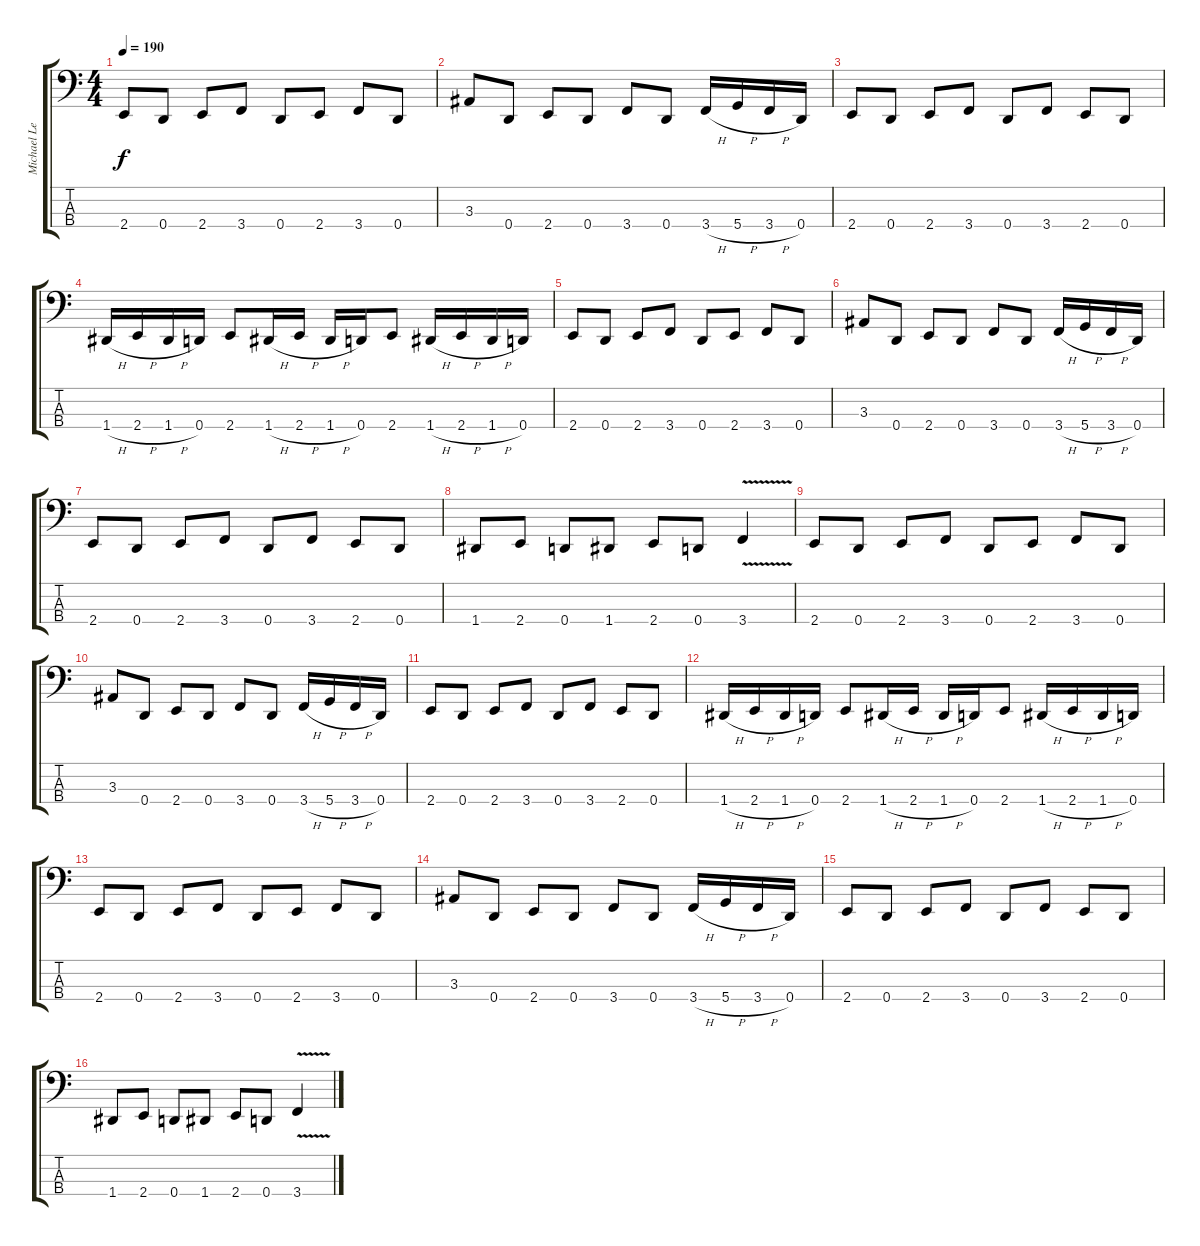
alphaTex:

\track ("Michael LePond - Bass Guitar" "Michael Le") {instrument electricbassfinger}
\staff {score tabs}
\tuning (F2 C2 G1 D1) {hide}
\ts (4 4)
\tempo 190
\clef f4
\ks c
2.4.8{dy f} 0.4.8 2.4.8 3.4.8 0.4.8 2.4.8 3.4.8 0.4.8 |
3.3.8 0.4.8 2.4.8 0.4.8 3.4.8 0.4.8 3.4{h}.16 5.4{h}.16 3.4{h}.16 0.4.16 |
2.4.8 0.4.8 2.4.8 3.4.8 0.4.8 3.4.8 2.4.8 0.4.8 |
1.4{h}.16 2.4{h}.16 1.4{h}.16 0.4.16 2.4.8 1.4{h}.16 2.4{h}.16 1.4{h}.16 0.4.16 2.4.8 1.4{h}.16 2.4{h}.16 1.4{h}.16 0.4.16 |
2.4.8 0.4.8 2.4.8 3.4.8 0.4.8 2.4.8 3.4.8 0.4.8 |
3.3.8 0.4.8 2.4.8 0.4.8 3.4.8 0.4.8 3.4{h}.16 5.4{h}.16 3.4{h}.16 0.4.16 |
2.4.8 0.4.8 2.4.8 3.4.8 0.4.8 3.4.8 2.4.8 0.4.8 |
1.4.8 2.4.8 0.4.8 1.4.8 2.4.8 0.4.8 3.4{v}.4 |
2.4.8 0.4.8 2.4.8 3.4.8 0.4.8 2.4.8 3.4.8 0.4.8 |
3.3.8 0.4.8 2.4.8 0.4.8 3.4.8 0.4.8 3.4{h}.16 5.4{h}.16 3.4{h}.16 0.4.16 |
2.4.8 0.4.8 2.4.8 3.4.8 0.4.8 3.4.8 2.4.8 0.4.8 |
1.4{h}.16 2.4{h}.16 1.4{h}.16 0.4.16 2.4.8 1.4{h}.16 2.4{h}.16 1.4{h}.16 0.4.16 2.4.8 1.4{h}.16 2.4{h}.16 1.4{h}.16 0.4.16 |
2.4.8 0.4.8 2.4.8 3.4.8 0.4.8 2.4.8 3.4.8 0.4.8 |
3.3.8 0.4.8 2.4.8 0.4.8 3.4.8 0.4.8 3.4{h}.16 5.4{h}.16 3.4{h}.16 0.4.16 |
2.4.8 0.4.8 2.4.8 3.4.8 0.4.8 3.4.8 2.4.8 0.4.8 |
1.4.8 2.4.8 0.4.8 1.4.8 2.4.8 0.4.8 3.4{v}.4
